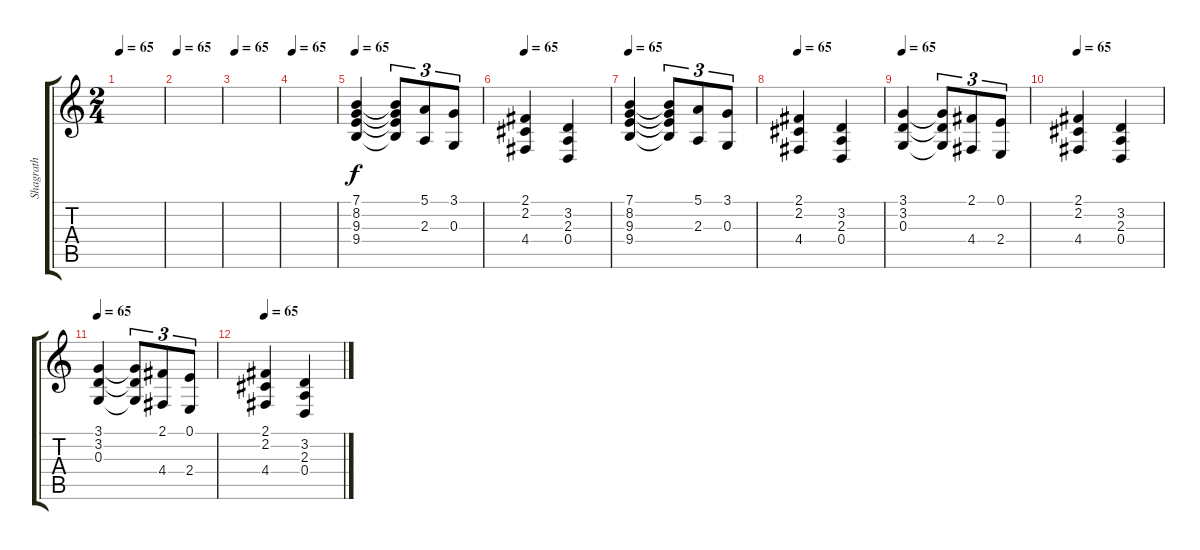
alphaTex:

\track ("Shagrath" "Shagrath") {instrument stringensemble1}
\staff {score tabs}
\tuning (E4 B3 G3 D3 A2 E2) {hide}
\ts (2 4)
\tempo 65
\clef g2
\ks c
|
\tempo 65
|
\tempo 65
|
\tempo 65
|
\tempo 65
(7.1 8.2 9.3 9.4).4{volume 11} (7.1{t} 8.2{t} 9.3{t} 9.4{t}).8{tu (3 2)} (5.1 2.3).8{tu (3 2)} (3.1 0.3).8{tu (3 2)} |
\tempo 65
(2.1 2.2 4.4).4 (3.2 2.3 0.4).4 |
\tempo 65
(7.1 8.2 9.3 9.4).4 (7.1{t} 8.2{t} 9.3{t} 9.4{t}).8{tu (3 2)} (5.1 2.3).8{tu (3 2)} (3.1 0.3).8{tu (3 2)} |
\tempo 65
(2.1 2.2 4.4).4 (3.2 2.3 0.4).4 |
\tempo 65
(3.1 3.2 0.3).4 (3.1{t} 3.2{t} 0.3{t}).8{tu (3 2)} (2.1 4.4).8{tu (3 2)} (0.1 2.4).8{tu (3 2)} |
\tempo 65
(2.1 2.2 4.4).4 (3.2 2.3 0.4).4 |
\tempo 65
(3.1 3.2 0.3).4 (3.1{t} 3.2{t} 0.3{t}).8{tu (3 2)} (2.1 4.4).8{tu (3 2)} (0.1 2.4).8{tu (3 2)} |
\tempo 65
(2.1 2.2 4.4).4 (3.2 2.3 0.4).4
